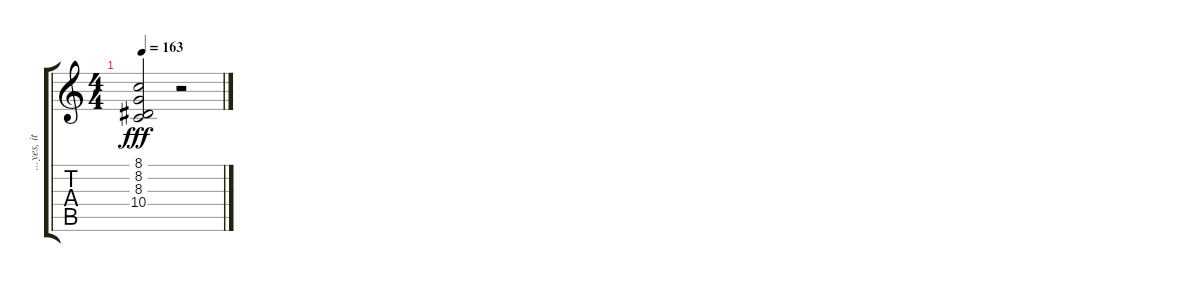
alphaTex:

\track ("...yes, it's the French Horn..." "...yes, it") {instrument frenchhorn}
\staff {score tabs}
\tuning (E4 B3 G3 D3 A2 E2) {hide}
\ts (4 4)
\tempo 163
\clef g2
\ks c
(8.1 8.2 8.3 10.4).2{dy fff} r.2
